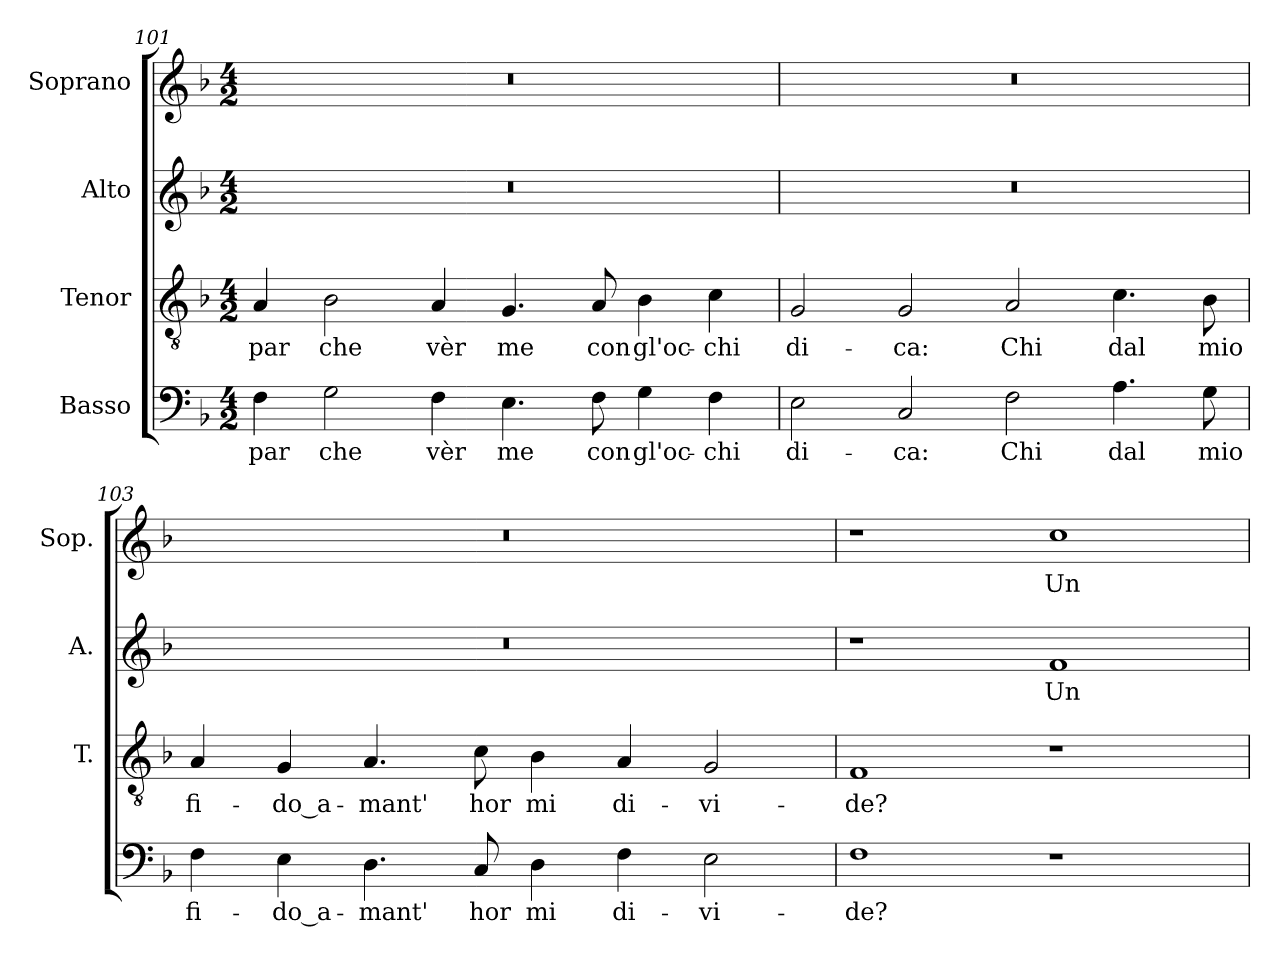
**kern	**text	**kern	**text	**kern	**text	**kern	**text
*part4	*part4	*part3	*part3	*part2	*part2	*part1	*part1
*staff4	*staff4	*staff3	*staff3	*staff2	*staff2	*staff1	*staff1
*I"Basso	*	*I"Tenor	*	*I"Alto	*	*I"Soprano	*
*	*	*I'T.	*	*I'A.	*	*I'Sop.	*
*clefF4	*	*clefGv2	*	*clefG2	*	*clefG2	*
*	*	*ITrd7c12	*	*	*	*	*
*k[b-]	*	*k[b-]	*	*k[b-]	*	*k[b-]	*
*F:	*	*F:	*	*F:	*	*F:	*
*M4/2	*	*M4/2	*	*M4/2	*	*M4/2	*
=101	=101	=101	=101	=101	=101	=101	=101
!	!LO:LY:b:color=#000000	!	!	!	!	!	!
!	!	!	!LO:LY:b:color=#000000	!LO:N:vis=1	!	!LO:N:vis=1	!
4Fi\	par	4AAi/	par	0r	.	0r	.
!	!LO:LY:b:color=#000000	!	!	!	!	!	!
!	!	!	!LO:LY:b:color=#000000	!	!	!	!
2Gi\	che	2BB-i\	che	.	.	.	.
!	!LO:LY:b:color=#000000	!	!	!	!	!	!
!	!	!	!LO:LY:b:color=#000000	!	!	!	!
4Fi\	vèr	4AAi/	vèr	.	.	.	.
!	!LO:LY:b:color=#000000	!	!	!	!	!	!
!	!	!	!LO:LY:b:color=#000000	!	!	!	!
4.Ei\	me	4.GGi/	me	.	.	.	.
!	!LO:LY:b:color=#000000	!	!	!	!	!	!
!	!	!	!LO:LY:b:color=#000000	!	!	!	!
8Fi\	con	8AAi/	con	.	.	.	.
!	!LO:LY:b:color=#000000	!	!	!	!	!	!
!	!	!	!LO:LY:b:color=#000000	!	!	!	!
4Gi\	gl'oc-	4BB-i\	gl'oc-	.	.	.	.
!	!LO:LY:b:color=#000000	!	!	!	!	!	!
!	!	!	!LO:LY:b:color=#000000	!	!	!	!
4Fi\	-chi	4Ci\	-chi	.	.	.	.
=102	=102	=102	=102	=102	=102	=102	=102
!	!LO:LY:b:color=#000000	!	!	!	!	!	!
!	!	!	!LO:LY:b:color=#000000	!LO:N:vis=1	!	!LO:N:vis=1	!
2Ei\	di-	2GGi/	di-	0r	.	0r	.
!	!LO:LY:b:color=#000000	!	!	!	!	!	!
!	!	!	!LO:LY:b:color=#000000	!	!	!	!
2Ci/	-ca:	2GGi/	-ca:	.	.	.	.
!	!LO:LY:b:color=#000000	!	!	!	!	!	!
!	!	!	!LO:LY:b:color=#000000	!	!	!	!
2Fi\	Chi	2AAi/	Chi	.	.	.	.
!	!LO:LY:b:color=#000000	!	!	!	!	!	!
!	!	!	!LO:LY:b:color=#000000	!	!	!	!
4.Ai\	dal	4.Ci\	dal	.	.	.	.
!	!LO:LY:b:color=#000000	!	!	!	!	!	!
!	!	!	!LO:LY:b:color=#000000	!	!	!	!
8Gi\	mio	8BB-i\	mio	.	.	.	.
=103	=103	=103	=103	=103	=103	=103	=103
!	!LO:LY:b:color=#000000	!	!	!	!	!	!
!	!	!	!LO:LY:b:color=#000000	!LO:N:vis=1	!	!LO:N:vis=1	!
4Fi\	fi-	4AAi/	fi-	0r	.	0r	.
!	!LO:LY:b:color=#000000	!	!	!	!	!	!
!	!	!	!LO:LY:b:color=#000000	!	!	!	!
4Ei\	-do_a-	4GGi/	-do_a-	.	.	.	.
!	!LO:LY:b:color=#000000	!	!	!	!	!	!
!	!	!	!LO:LY:b:color=#000000	!	!	!	!
4.Di\	-mant'	4.AAi/	-mant'	.	.	.	.
!	!LO:LY:b:color=#000000	!	!	!	!	!	!
!	!	!	!LO:LY:b:color=#000000	!	!	!	!
8Ci/	hor	8Ci\	hor	.	.	.	.
!	!LO:LY:b:color=#000000	!	!	!	!	!	!
!	!	!	!LO:LY:b:color=#000000	!	!	!	!
4Di\	mi	4BB-i\	mi	.	.	.	.
!	!LO:LY:b:color=#000000	!	!	!	!	!	!
!	!	!	!LO:LY:b:color=#000000	!	!	!	!
4Fi\	di-	4AAi/	di-	.	.	.	.
!	!LO:LY:b:color=#000000	!	!	!	!	!	!
!	!	!	!LO:LY:b:color=#000000	!	!	!	!
2Ei\	-vi-	2GGi/	-vi-	.	.	.	.
!!LO:LB:g=z
=104	=104	=104	=104	=104	=104	=104	=104
!	!LO:LY:b:color=#000000	!	!	!	!	!	!
!	!	!	!LO:LY:b:color=#000000	!	!	!	!
1Fi	-de?	1FFi	-de?	1r	.	1r	.
!	!	!	!	!	!LO:LY:b:color=#000000	!	!
!	!	!	!	!	!	!	!LO:LY:b:color=#000000
1r	.	1r	.	1fi	Un	1cci	Un
=	=	=	=	=	=	=	=
*-	*-	*-	*-	*-	*-	*-	*-
